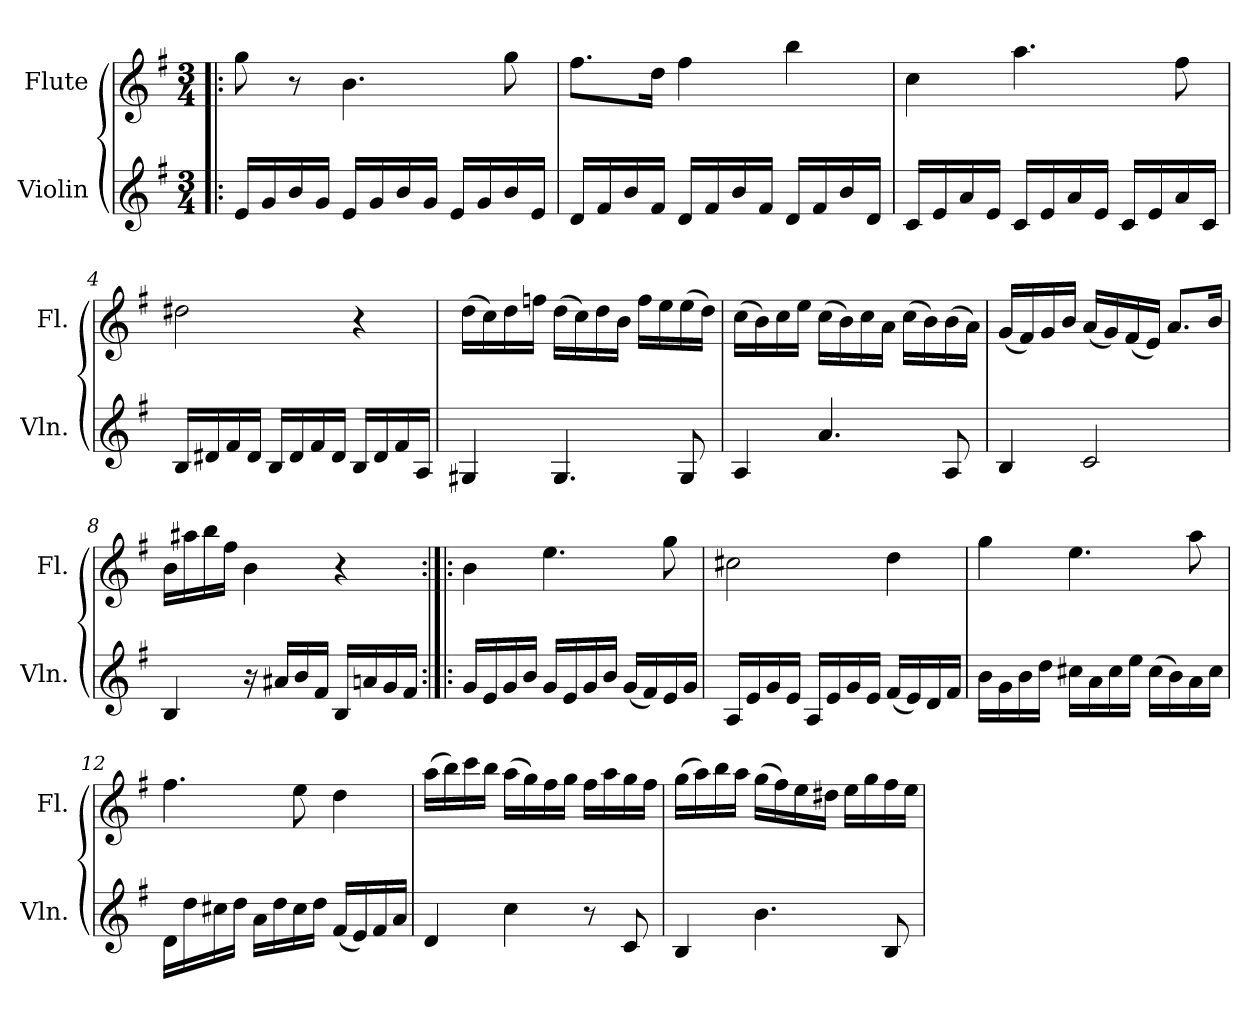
**kern	**kern
*part2	*part1
*staff2	*staff1
*I"Violin	*I"Flute
*I'Vln.	*I'Fl.
*clefG2	*clefG2
*k[f#]	*k[f#]
*G:	*G:
*M3/4	*M3/4
=1!|:	=1!|:
16e/LL	8gg\
16g/	.
16b/	8r
16g/JJ	.
16e/LL	4.b\
16g/	.
16b/	.
16g/JJ	.
16e/LL	.
16g/	.
16b/	8gg\
16e/JJ	.
=2	=2
16d/LL	8.ff#\L
16f#/	.
16b/	.
16f#/JJ	16dd\Jk
16d/LL	4ff#\
16f#/	.
16b/	.
16f#/JJ	.
16d/LL	4bb\
16f#/	.
16b/	.
16d/JJ	.
=3	=3
16c/LL	4cc\
16e/	.
16a/	.
16e/JJ	.
16c/LL	4.aa\
16e/	.
16a/	.
16e/JJ	.
16c/LL	.
16e/	.
16a/	8ff#\
16c/JJ	.
!!LO:LB:g=z
=4	=4
16B/LL	2dd#X\
16d#X/	.
16f#/	.
16d#/JJ	.
16B/LL	.
16d#/	.
16f#/	.
16d#/JJ	.
16B/LL	4r
16d#/	.
16f#/	.
16A/JJ	.
=5	=5
4G#X/	(16dd\LL
.	16cc\)
.	16dd\
.	16ffn\JJ
4.G#/	(16dd\LL
.	16cc\)
.	16dd\
.	16b\JJ
.	16ff\LL
.	16ee\
8G#/	(16ee\
.	16dd\JJ)
=6	=6
4A/	(16cc\LL
.	16b\)
.	16cc\
.	16ee\JJ
4.a/	(16cc\LL
.	16b\)
.	16cc\
.	16a\JJ
.	(16cc\LL
.	16b\)
8A/	(16b\
.	16a\JJ)
!!LO:LB:g=z
=7	=7
4B/	(16g/LL
.	16f#/)
.	16g/
.	16b/JJ
2c/	(16a/LL
.	16g/)
.	(16f#/
.	16e/JJ)
.	8.a/L
.	16b/Jk
=8	=8
4B/	16b\LL
.	16aa#X\
.	16bb\
.	16ff#\JJ
16r	4b\
16a#X/LL	.
16b/	.
16f#/JJ	.
16B/LL	4r
16an/	.
16g/	.
16f#/JJ	.
=9:|!|:	=9:|!|:
16g/LL	4b\
16e/	.
16g/	.
16b/JJ	.
16g/LL	4.ee\
16e/	.
16g/	.
16b/JJ	.
(16g/LL	.
16f#/)	.
16e/	8gg\
16g/JJ	.
!!LO:LB:g=z
=10	=10
16A/LL	2cc#X\
16e/	.
16g/	.
16e/JJ	.
16A/LL	.
16e/	.
16g/	.
16e/JJ	.
(16f#/LL	4dd\
16e/)	.
16d/	.
16f#/JJ	.
=11	=11
16b\LL	4gg\
16g\	.
16b\	.
16dd\JJ	.
16cc#X\LL	4.ee\
16a\	.
16cc#\	.
16ee\JJ	.
(16cc#\LL	.
16b\)	.
16a\	8aa\
16cc#\JJ	.
=12	=12
16d\LL	4.ff#\
16dd\	.
16cc#X\	.
16dd\JJ	.
16a\LL	.
16dd\	.
16cc#\	8ee\
16dd\JJ	.
(16f#/LL	4dd\
16e/)	.
16f#/	.
16a/JJ	.
!!LO:LB:g=z
=13	=13
4d/	(16aa\LL
.	16bb\)
.	16ccc\
.	16bb\JJ
4cc\	(16aa\LL
.	16gg\)
.	16ff#\
.	16gg\JJ
8r	16ff#\LL
.	16aa\
8c/	16gg\
.	16ff#\JJ
=14	=14
4B/	(16gg\LL
.	16aa\)
.	16bb\
.	16aa\JJ
4.b\	(16gg\LL
.	16ff#\)
.	16ee\
.	16dd#X\JJ
.	16ee\LL
.	16gg\
8B/	16ff#\
.	16ee\JJ
=	=
*-	*-
